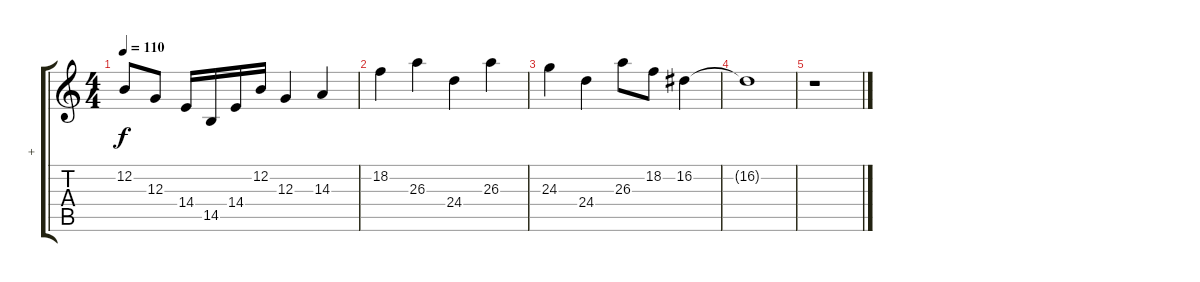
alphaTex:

\track ("+" "+") {instrument panflute}
\staff {score tabs}
\tuning (E4 B3 G3 D3 A2 E2) {hide}
\ts (4 4)
\tempo 110
\clef g2
\ks c
12.2.8{dy f} 12.3.8 14.4.16 14.5.16 14.4.16 12.2.16 12.3.4 14.3.4 |
18.2.4 26.3.4 24.4.4 26.3.4 |
24.3.4 24.4.4 26.3.8 18.2.8 16.2.4 |
16.2{t}.1 |
r.1
